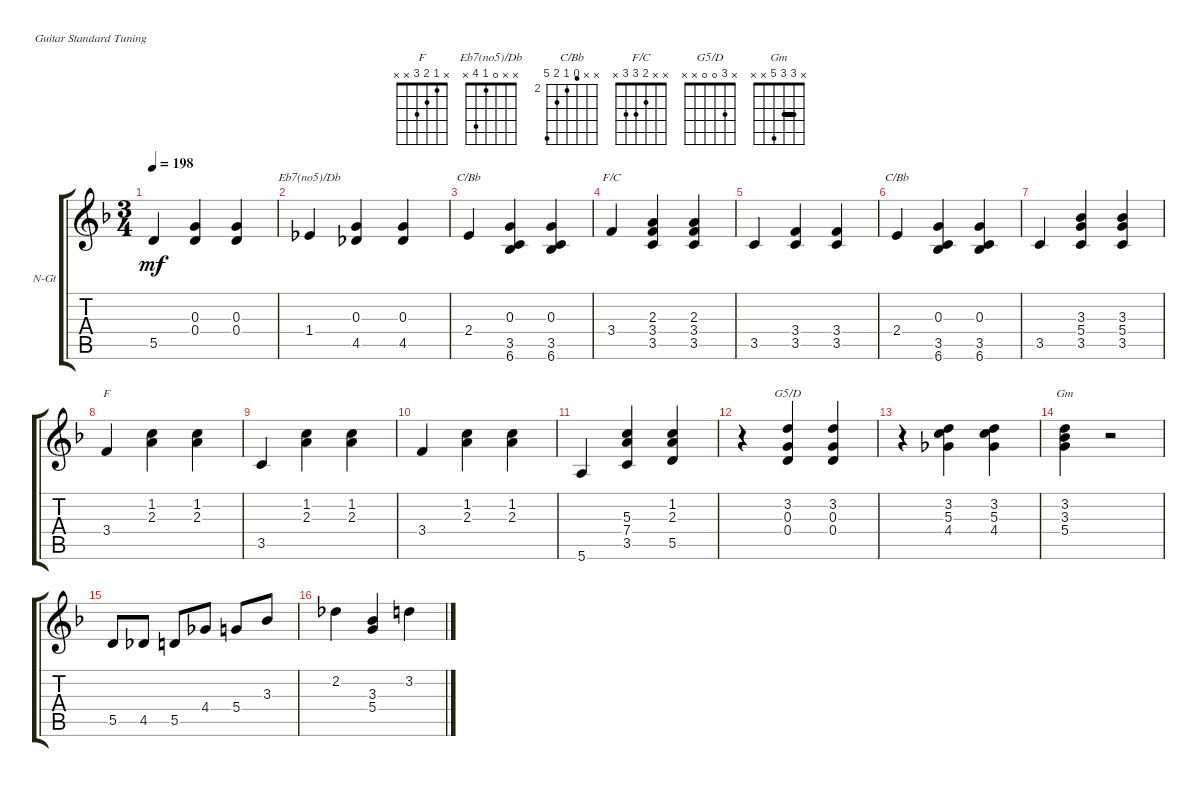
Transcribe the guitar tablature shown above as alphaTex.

\bracketExtendMode groupsimilarinstruments
\firstSystemTrackNameOrientation horizontal
\otherSystemsTrackNameOrientation horizontal
\track ("Nylon Guitar" "N-Gt") {instrument acousticguitarnylon}
\staff {score tabs}
\tuning (E4 B3 G3 D3 A2 E2)
\chord ("F" x 1 2 3 x x)
\chord ("Eb7(no5)/Db" x x 0 1 4 x)
\chord ("C/Bb" x x 1 2 3 6) {firstfret 2}
\chord ("F/C" x x 2 3 3 x)
\chord ("G5/D" x 3 0 0 x x)
\chord ("Gm" x 3 3 5 x x) {barre 3}
\ts (3 4)
\tempo 198
\clef g2
\scale
0.333333
\ks f
5.5.4{dy mf} (0.4 0.3).4 (0.4 0.3).4 |
\scale
0.333333 1.4.4{ch "Eb7(no5)/Db"} (4.5 0.3).4 (4.5 0.3).4 |
\scale
0.333333 2.4.4{ch "C/Bb"} (3.5 6.6 0.3).4 (6.6 3.5 0.3).4 |
\scale
0.333333 3.4.4{ch "F/C"} (2.3 3.5 3.4).4 (3.5 3.4 2.3).4 |
\scale
0.333333 3.5.4 (3.5 3.4).4 (3.5 3.4).4 |
\scale
0.333333 2.4.4{ch "C/Bb"} (3.5 6.6 0.3).4 (6.6 3.5 0.3).4 |
\scale
0.333333 3.5.4 (3.3 3.5 5.4).4 (3.5 5.4 3.3).4 |
\scale
0.333333 3.4.4{ch "F"} (1.2 2.3).4 (2.3 1.2).4 |
\scale
0.333333 3.5.4 (1.2 2.3).4 (2.3 1.2).4 |
\scale
0.333333 3.4.4 (1.2 2.3).4 (2.3 1.2).4 |
\scale
0.333333 5.6.4 (5.3 3.5 7.4).4 (5.5 1.2 2.3).4 |
\scale
0.333333 r.4 (0.4 0.3 3.2).4{ch "G5/D"} (0.4 0.3 3.2).4 |
\scale
0.333333 r.4 (4.4 3.2 5.3).4 (4.4 3.2 5.3).4 |
\scale
0.333333 (3.3 5.4 3.2).4{ch "Gm"} r.2 |
\scale
0.333333 5.5.8 4.5.8 5.5.8 4.4.8 5.4.8 3.3.8 |
\scale
0.333333 2.2.4 (3.3 5.4).4 3.2.4
